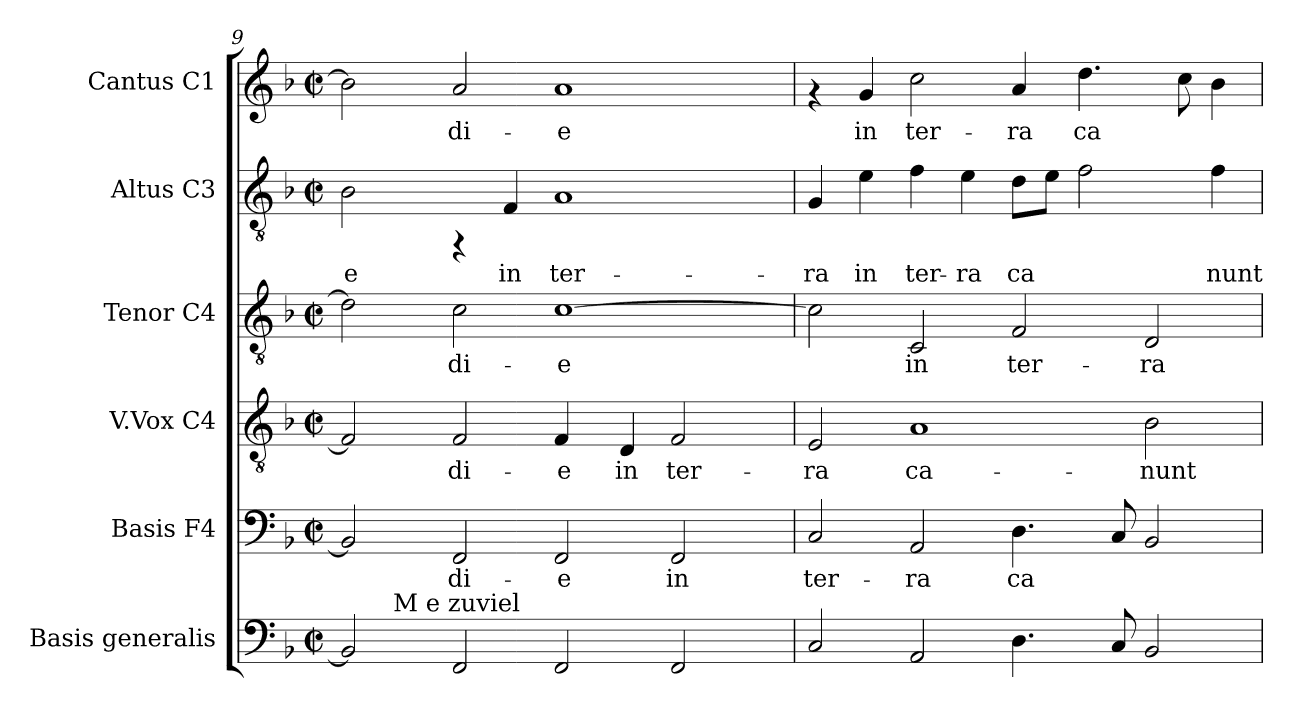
**kern	**kern	**text	**kern	**text	**kern	**text	**kern	**text	**kern	**text
*part6	*part5	*part5	*part4	*part4	*part3	*part3	*part2	*part2	*part1	*part1
*staff6	*staff5	*staff5	*staff4	*staff4	*staff3	*staff3	*staff2	*staff2	*staff1	*staff1
*I"Basis  generalis	*I"Basis  F4	*	*I"V.Vox  C4	*	*I"Tenor  C4	*	*I"Altus  C3	*	*I"Cantus  C1	*
*	*I'B	*	*	*	*I'T	*	*I'A	*	*I'C	*
*clefF4	*clefF4	*	*clefGv2	*	*clefGv2	*	*clefGv2	*	*clefG2	*
*k[b-]	*k[b-]	*	*k[b-]	*	*k[b-]	*	*k[b-]	*	*k[b-]	*
*F:	*F:	*	*F:	*	*F:	*	*F:	*	*F:	*
*M2/2	*M2/2	*	*M2/2	*	*M2/2	*	*M2/2	*	*M2/2	*
*met(c|)	*met(c|)	*	*met(c|)	*	*met(c|)	*	*met(c|)	*	*met(c|)	*
=9	=9	=9	=9	=9	=9	=9	=9	=9	=9	=9
!	!	!LO:LY:b:cj	!	!LO:LY:b:cj	!	!LO:LY:b:cj	!	!LO:LY:b:cj	!	!LO:LY:b:cj
*^	*	*	*	*	*	*	*	*	*	*
2BB-/]	8ryy	2BB-/]	--	2F/]	--	2d\]	--	2B-\	-e	2b-\]	--
.	32.ryy	.	.	.	.	.	.	.	.	.	.
!	!LO:TX:a:t=M e zuviel	!	!	!	!	!	!	!	!	!	!
.	1ryy	.	.	.	.	.	.	.	.	.	.
!	!	!	!LO:LY:b:cj	!	!LO:LY:b:cj	!	!LO:LY:b:cj	!	!	!	!LO:LY:b:cj
2FF/	.	2FF/	-di-	2F/	-di-	2c\	-di-	4rFF	.	2a/	-di-
!	!	!	!	!	!	!	!	!	!LO:LY:b:cj	!	!
.	.	.	.	.	.	.	.	4F/	in	.	.
!	!	!	!LO:LY:b:cj	!	!LO:LY:b:cj	!	!LO:LY:b:cj	!	!LO:LY:b:cj	!	!LO:LY:b:cj
2FF/	.	2FF/	-e	4F/	-e	[>1c	-e	1A	ter-	1a	-e
.	2ryy	.	.	.	.	.	.	.	.	.	.
!	!	!	!	!	!LO:LY:b:cj	!	!	!	!	!	!
.	.	.	.	4D/	in	.	.	.	.	.	.
!	!	!	!LO:LY:b:cj	!	!LO:LY:b:cj	!	!	!	!	!	!
2FF/	.	2FF/	in	2F/	ter-	.	.	.	.	.	.
.	4ryy	.	.	.	.	.	.	.	.	.	.
.	16ryy	.	.	.	.	.	.	.	.	.	.
.	64ryy	.	.	.	.	.	.	.	.	.	.
=10	=10	=10	=10	=10	=10	=10	=10	=10	=10	=10	=10
!	!	!	!LO:LY:b:cj	!	!LO:LY:b:cj	!	!LO:LY:b:cj	!	!LO:LY:b:cj	!	!
*v	*v	*	*	*	*	*	*	*	*	*	*
2C/	2C/	ter-	2E/	-ra	2c\]	.	4G/	-ra	4rf	.
!	!	!	!	!	!	!	!	!LO:LY:b:cj	!	!LO:LY:b:cj
.	.	.	.	.	.	.	4e\	in	4g/	in
!	!	!LO:LY:b:cj	!	!LO:LY:b:cj	!	!LO:LY:b:cj	!	!LO:LY:b:cj	!	!LO:LY:b:cj
2AA/	2AA/	-ra	1A	ca-	2C/	in	4f\	ter-	2cc\	ter-
!	!	!	!	!	!	!	!	!LO:LY:b:cj	!	!
.	.	.	.	.	.	.	4e\	-ra	.	.
!	!	!LO:LY:b:cj	!	!	!	!LO:LY:b:cj	!	!LO:LY:b:cj	!	!LO:LY:b:cj
4.D\	4.D\	ca-	.	.	2F/	ter-	8d\L	ca-	4a/	-ra
!	!	!	!	!	!	!	!	!LO:LY:b:cj	!	!
.	.	.	.	.	.	.	8e\J	--	.	.
!	!	!	!	!	!	!	!	!LO:LY:b:cj	!	!LO:LY:b:cj
.	.	.	.	.	.	.	2f\	--	4.dd\	ca-
!	!	!LO:LY:b:cj	!	!	!	!	!	!	!	!
8C/	8C/	--	.	.	.	.	.	.	.	.
!	!	!LO:LY:b:cj	!	!LO:LY:b:cj	!	!LO:LY:b:cj	!	!	!	!
2BB-/	2BB-/	--	2B-\	-nunt	2D/	-ra	.	.	.	.
!	!	!	!	!	!	!	!	!	!	!LO:LY:b:cj
.	.	.	.	.	.	.	.	.	8cc\	--
!	!	!	!	!	!	!	!	!LO:LY:b:cj	!	!LO:LY:b:cj
.	.	.	.	.	.	.	4f\	-nunt	4b-\	--
=	=	=	=	=	=	=	=	=	=	=
*-	*-	*-	*-	*-	*-	*-	*-	*-	*-	*-
